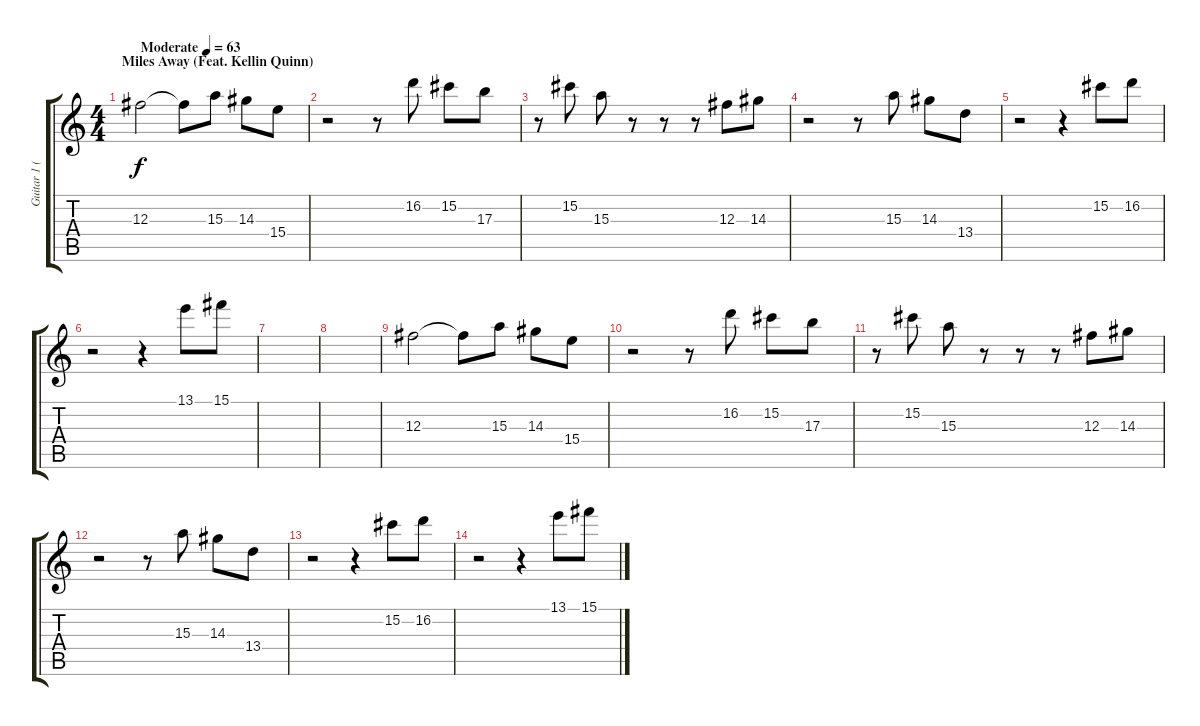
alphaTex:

\track ("Guitar 1 (Drop C#)" "Guitar 1 (") {instrument distortionguitar}
\staff {score tabs}
\tuning (Eb4 Bb3 Gb3 Db3 Ab2 Db2) {hide}
\ts (4 4)
\section ("" "Miles Away (Feat. Kellin Quinn)")
\tempo (63 "Moderate")
\tempo 117
\tempo (63 "Moderate")
\clef g2
\ks c
12.3.2{dy f instrument distortionguitar} 12.3{t}.8 15.3.8 14.3.8 15.4.8 |
r.2 r.8 16.2.8 15.2.8 17.3.8 |
r.8 15.2.8 15.3.8 r.8 r.8 r.8 12.3.8 14.3.8 |
r.2 r.8 15.3.8 14.3.8 13.4.8 |
r.2 r.4 15.2.8 16.2.8 |
r.2 r.4 13.1.8 15.1.8 |
|
|
12.3.2 12.3{t}.8 15.3.8 14.3.8 15.4.8 |
r.2 r.8 16.2.8 15.2.8 17.3.8 |
r.8 15.2.8 15.3.8 r.8 r.8 r.8 12.3.8 14.3.8 |
r.2 r.8 15.3.8 14.3.8 13.4.8 |
r.2 r.4 15.2.8 16.2.8 |
r.2 r.4 13.1.8 15.1.8
